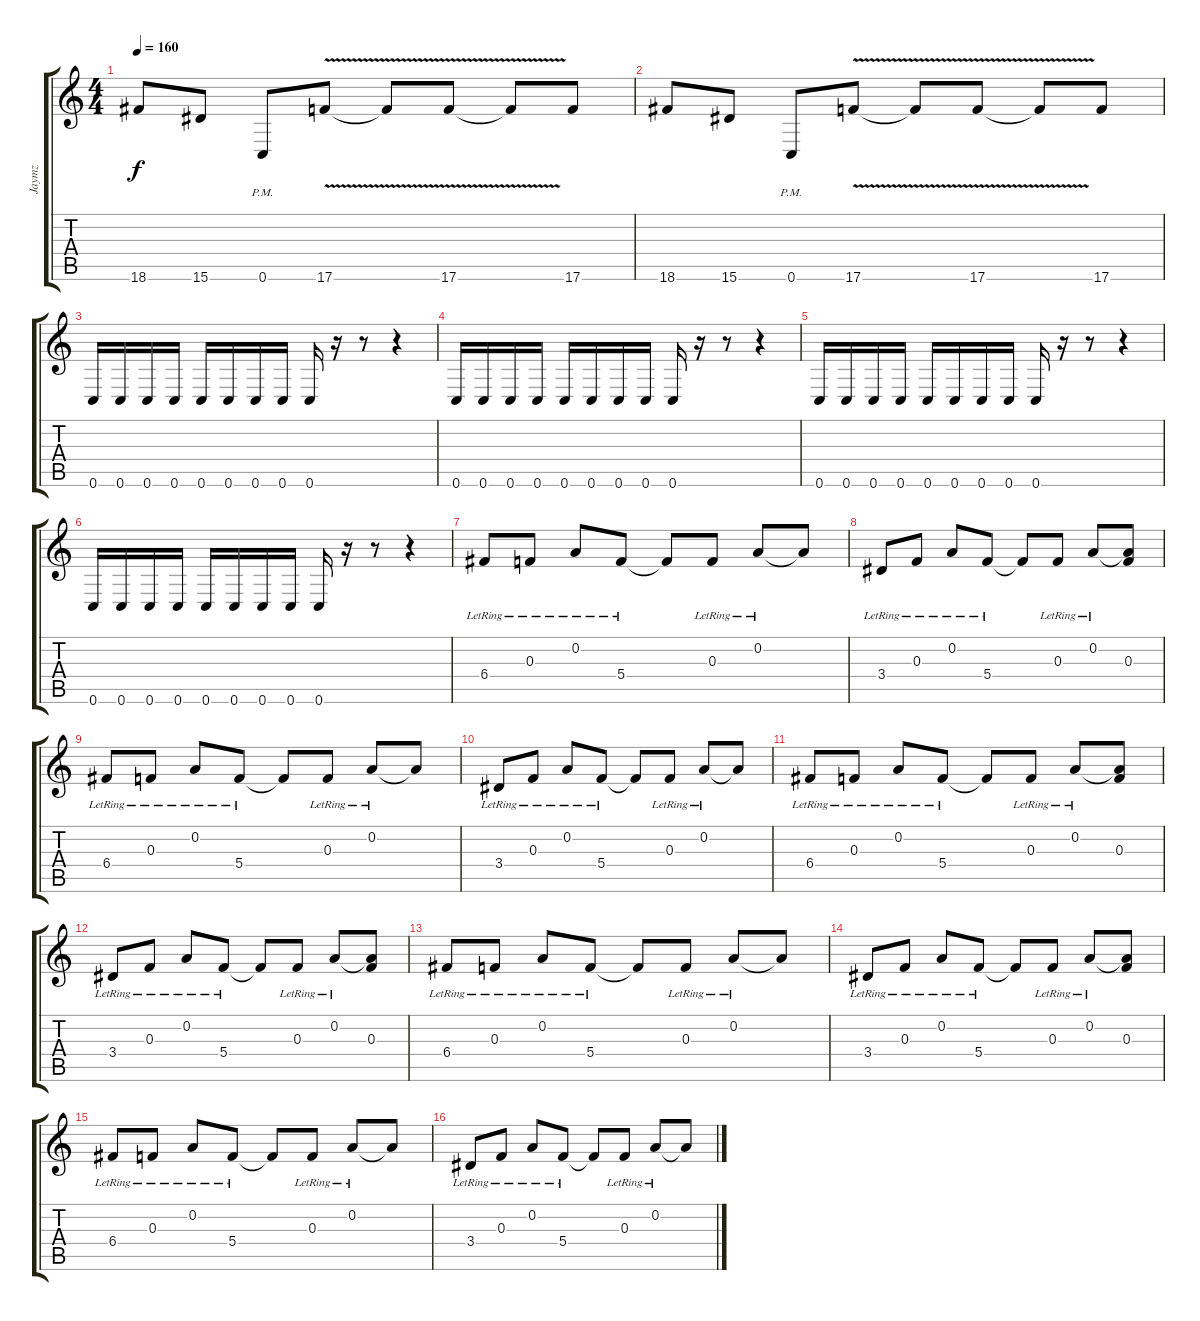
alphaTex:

\track ("Jaymz" "Jaymz") {instrument distortionguitar}
\staff {score tabs}
\tuning (D4 A3 F3 C3 G2 C2) {hide}
\ts (4 4)
\tempo 160
\clef g2
\ks c
18.6.8{dy f instrument electricguitarmuted} 15.6.8 0.6{pm}.8 17.6{v}.8 17.6{t}.8 17.6{v}.8 17.6{t}.8 17.6.8 |
18.6.8{instrument electricguitarmuted} 15.6.8 0.6{pm}.8 17.6{v}.8 17.6{t}.8 17.6{v}.8 17.6{t}.8 17.6.8 |
0.6.16 0.6.16 0.6.16 0.6.16 0.6.16 0.6.16 0.6.16 0.6.16 0.6.16 r.16 r.8 r.4 |
0.6.16 0.6.16 0.6.16 0.6.16 0.6.16 0.6.16 0.6.16 0.6.16 0.6.16 r.16 r.8 r.4 |
0.6.16 0.6.16 0.6.16 0.6.16 0.6.16 0.6.16 0.6.16 0.6.16 0.6.16 r.16 r.8 r.4 |
0.6.16 0.6.16 0.6.16 0.6.16 0.6.16 0.6.16 0.6.16 0.6.16 0.6.16 r.16 r.8 r.4 |
6.4{lr}.8{instrument electricguitarclean} 0.3{lr}.8 0.2{lr}.8 5.4{lr}.8 5.4{t}.8 0.3{lr}.8 0.2{lr}.8 0.2{t}.8 |
3.4{lr}.8{instrument electricguitarclean} 0.3{lr}.8 0.2{lr}.8 5.4{lr}.8 5.4{t}.8 0.3{lr}.8 0.2{lr}.8 (0.2{t} 0.3).8 |
6.4{lr}.8{instrument electricguitarclean} 0.3{lr}.8 0.2{lr}.8 5.4{lr}.8 5.4{t}.8 0.3{lr}.8 0.2{lr}.8 0.2{t}.8 |
3.4{lr}.8{instrument electricguitarclean} 0.3{lr}.8 0.2{lr}.8 5.4{lr}.8 5.4{t}.8 0.3{lr}.8 0.2{lr}.8 0.2{t}.8 |
6.4{lr}.8{instrument electricguitarclean} 0.3{lr}.8 0.2{lr}.8 5.4{lr}.8 5.4{t}.8 0.3{lr}.8 0.2{lr}.8 (0.2{t} 0.3).8 |
3.4{lr}.8{instrument electricguitarclean} 0.3{lr}.8 0.2{lr}.8 5.4{lr}.8 5.4{t}.8 0.3{lr}.8 0.2{lr}.8 (0.2{t} 0.3).8 |
6.4{lr}.8{instrument electricguitarclean} 0.3{lr}.8 0.2{lr}.8 5.4{lr}.8 5.4{t}.8 0.3{lr}.8 0.2{lr}.8 0.2{t}.8 |
3.4{lr}.8{instrument electricguitarclean} 0.3{lr}.8 0.2{lr}.8 5.4{lr}.8 5.4{t}.8 0.3{lr}.8 0.2{lr}.8 (0.2{t} 0.3).8 |
6.4{lr}.8{instrument electricguitarclean} 0.3{lr}.8 0.2{lr}.8 5.4{lr}.8 5.4{t}.8 0.3{lr}.8 0.2{lr}.8 0.2{t}.8 |
3.4{lr}.8{instrument electricguitarclean} 0.3{lr}.8 0.2{lr}.8 5.4{lr}.8 5.4{t}.8 0.3{lr}.8 0.2{lr}.8 0.2{t}.8
